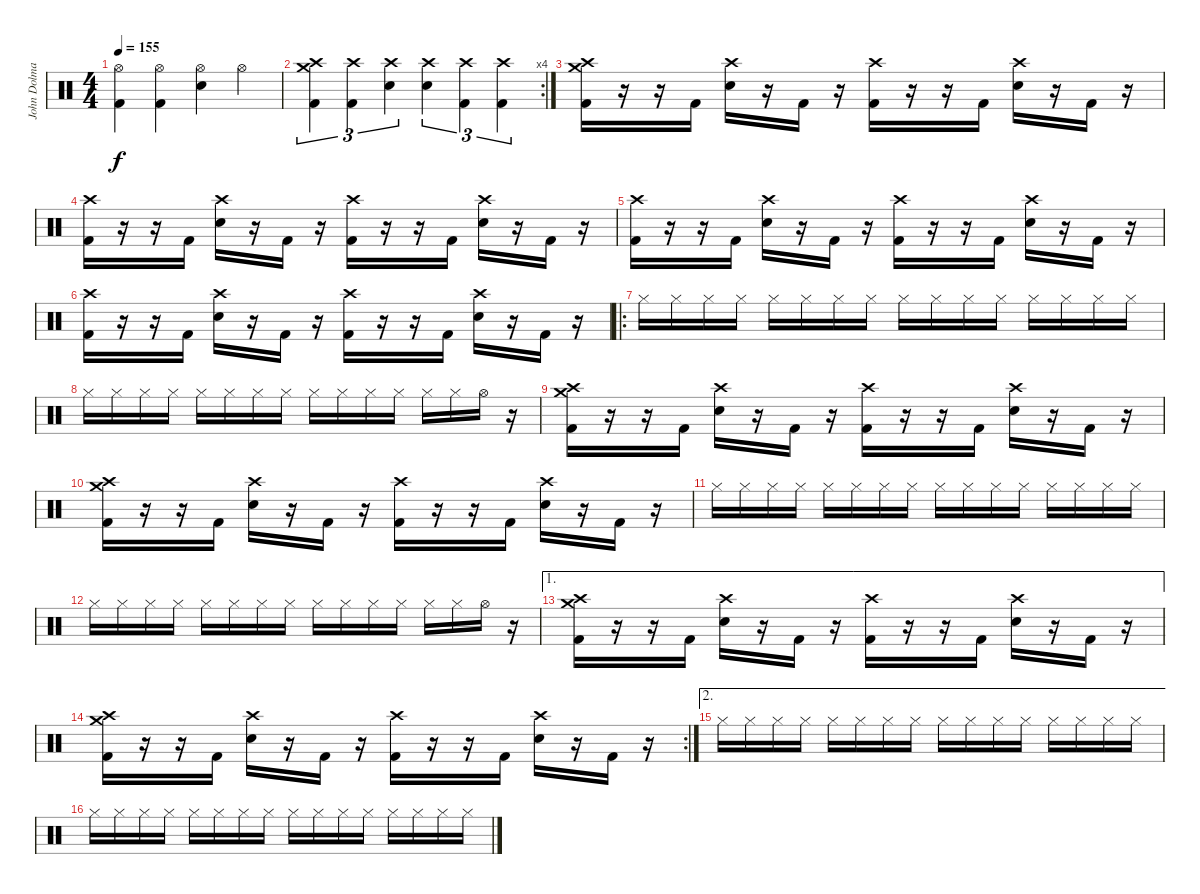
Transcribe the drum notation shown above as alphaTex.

\track ("John Dolmayan" "John Dolma") {instrument percussion}
\staff {score}
\articulation defaults
\ts (4 4)
\tempo 155
\clef neutral
\ks c
("Hi-Hat (open)" "Kick (hit) 2").4{dy f} ("Hi-Hat (open)" "Kick (hit) 2").4 ("Hi-Hat (open)" "Electric Snare (hit)").4 "Hi-Hat (open)".4 |
\rc 4
("Crash medium (hit)" "Kick (hit) 2" "Crash high (hit)").4{tu (3 2)} ("Crash high (hit)" "Kick (hit) 2").4{tu (3 2)} ("Crash high (hit)" "Electric Snare (hit)").4{tu (3 2)} ("Crash high (hit)" "Electric Snare (hit)").4{tu (3 2)} ("Crash high (hit)" "Kick (hit) 2").4{tu (3 2)} ("Crash high (hit)" "Kick (hit) 2").4{tu (3 2)} |
("Crash medium (hit)" "Kick (hit) 2" "Crash high (hit)").16 r.16 r.16 "Kick (hit) 2".16 ("Crash high (hit)" "Electric Snare (hit)").16 r.16 "Kick (hit) 2".16 r.16 ("Crash high (hit)" "Kick (hit) 2").16 r.16 r.16 "Kick (hit) 2".16 ("Crash high (hit)" "Electric Snare (hit)").16 r.16 "Kick (hit) 2".16 r.16 |
("Crash high (hit)" "Kick (hit) 2").16 r.16 r.16 "Kick (hit) 2".16 ("Crash high (hit)" "Electric Snare (hit)").16 r.16 "Kick (hit) 2".16 r.16 ("Crash high (hit)" "Kick (hit) 2").16 r.16 r.16 "Kick (hit) 2".16 ("Crash high (hit)" "Electric Snare (hit)").16 r.16 "Kick (hit) 2".16 r.16 |
("Crash high (hit)" "Kick (hit) 2").16 r.16 r.16 "Kick (hit) 2".16 ("Crash high (hit)" "Electric Snare (hit)").16 r.16 "Kick (hit) 2".16 r.16 ("Crash high (hit)" "Kick (hit) 2").16 r.16 r.16 "Kick (hit) 2".16 ("Crash high (hit)" "Electric Snare (hit)").16 r.16 "Kick (hit) 2".16 r.16 |
("Crash high (hit)" "Kick (hit) 2").16 r.16 r.16 "Kick (hit) 2".16 ("Crash high (hit)" "Electric Snare (hit)").16 r.16 "Kick (hit) 2".16 r.16 ("Crash high (hit)" "Kick (hit) 2").16 r.16 r.16 "Kick (hit) 2".16 ("Crash high (hit)" "Electric Snare (hit)").16 r.16 "Kick (hit) 2".16 r.16 |
\ro "Hi-Hat (closed)".16 "Hi-Hat (closed)".16 "Hi-Hat (closed)".16 "Hi-Hat (closed)".16 "Hi-Hat (closed)".16 "Hi-Hat (closed)".16 "Hi-Hat (closed)".16 "Hi-Hat (closed)".16 "Hi-Hat (closed)".16 "Hi-Hat (closed)".16 "Hi-Hat (closed)".16 "Hi-Hat (closed)".16 "Hi-Hat (closed)".16 "Hi-Hat (closed)".16 "Hi-Hat (closed)".16 "Hi-Hat (closed)".16
|
"Hi-Hat (closed)".16 "Hi-Hat (closed)".16 "Hi-Hat (closed)".16 "Hi-Hat (closed)".16 "Hi-Hat (closed)".16 "Hi-Hat (closed)".16 "Hi-Hat (closed)".16 "Hi-Hat (closed)".16 "Hi-Hat (closed)".16 "Hi-Hat (closed)".16 "Hi-Hat (closed)".16 "Hi-Hat (closed)".16 "Hi-Hat (closed)".16 "Hi-Hat (closed)".16 "Hi-Hat (open)".16 r.16 |
("Crash medium (hit)" "Kick (hit) 2" "Crash high (hit)").16 r.16 r.16 "Kick (hit) 2".16 ("Crash high (hit)" "Electric Snare (hit)").16 r.16 "Kick (hit) 2".16 r.16 ("Crash high (hit)" "Kick (hit) 2").16 r.16 r.16 "Kick (hit) 2".16 ("Crash high (hit)" "Electric Snare (hit)").16 r.16 "Kick (hit) 2".16 r.16 |
("Crash medium (hit)" "Kick (hit) 2" "Crash high (hit)").16 r.16 r.16 "Kick (hit) 2".16 ("Crash high (hit)" "Electric Snare (hit)").16 r.16 "Kick (hit) 2".16 r.16 ("Crash high (hit)" "Kick (hit) 2").16 r.16 r.16 "Kick (hit) 2".16 ("Crash high (hit)" "Electric Snare (hit)").16 r.16 "Kick (hit) 2".16 r.16 |
"Hi-Hat (closed)".16 "Hi-Hat (closed)".16 "Hi-Hat (closed)".16 "Hi-Hat (closed)".16 "Hi-Hat (closed)".16 "Hi-Hat (closed)".16 "Hi-Hat (closed)".16 "Hi-Hat (closed)".16 "Hi-Hat (closed)".16 "Hi-Hat (closed)".16 "Hi-Hat (closed)".16 "Hi-Hat (closed)".16 "Hi-Hat (closed)".16 "Hi-Hat (closed)".16 "Hi-Hat (closed)".16 "Hi-Hat (closed)".16 |
"Hi-Hat (closed)".16 "Hi-Hat (closed)".16 "Hi-Hat (closed)".16 "Hi-Hat (closed)".16 "Hi-Hat (closed)".16 "Hi-Hat (closed)".16 "Hi-Hat (closed)".16 "Hi-Hat (closed)".16 "Hi-Hat (closed)".16 "Hi-Hat (closed)".16 "Hi-Hat (closed)".16 "Hi-Hat (closed)".16 "Hi-Hat (closed)".16 "Hi-Hat (closed)".16 "Hi-Hat (open)".16 r.16 |
\ae 1
("Crash medium (hit)" "Kick (hit) 2" "Crash high (hit)").16 r.16 r.16 "Kick (hit) 2".16 ("Crash high (hit)" "Electric Snare (hit)").16 r.16 "Kick (hit) 2".16 r.16 ("Crash high (hit)" "Kick (hit) 2").16 r.16 r.16 "Kick (hit) 2".16 ("Crash high (hit)" "Electric Snare (hit)").16 r.16 "Kick (hit) 2".16 r.16 |
\rc 2
("Crash medium (hit)" "Kick (hit) 2" "Crash high (hit)").16 r.16 r.16 "Kick (hit) 2".16 ("Crash high (hit)" "Electric Snare (hit)").16 r.16 "Kick (hit) 2".16 r.16 ("Crash high (hit)" "Kick (hit) 2").16 r.16 r.16 "Kick (hit) 2".16 ("Crash high (hit)" "Electric Snare (hit)").16 r.16 "Kick (hit) 2".16 r.16 |
\ae 2 "Hi-Hat (closed)".16 "Hi-Hat (closed)".16 "Hi-Hat (closed)".16 "Hi-Hat (closed)".16 "Hi-Hat (closed)".16 "Hi-Hat (closed)".16 "Hi-Hat (closed)".16 "Hi-Hat (closed)".16 "Hi-Hat (closed)".16 "Hi-Hat (closed)".16 "Hi-Hat (closed)".16 "Hi-Hat (closed)".16 "Hi-Hat (closed)".16 "Hi-Hat (closed)".16 "Hi-Hat (closed)".16 "Hi-Hat (closed)".16
|
"Hi-Hat (closed)".16 "Hi-Hat (closed)".16 "Hi-Hat (closed)".16 "Hi-Hat (closed)".16 "Hi-Hat (closed)".16 "Hi-Hat (closed)".16 "Hi-Hat (closed)".16 "Hi-Hat (closed)".16 "Hi-Hat (closed)".16 "Hi-Hat (closed)".16 "Hi-Hat (closed)".16 "Hi-Hat (closed)".16 "Hi-Hat (closed)".16 "Hi-Hat (closed)".16 "Hi-Hat (closed)".16 "Hi-Hat (closed)".16
